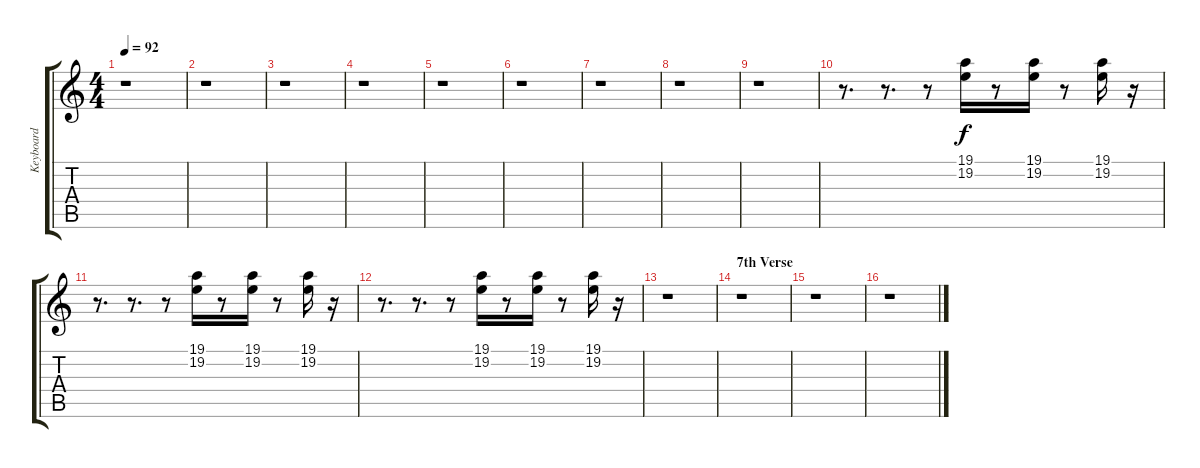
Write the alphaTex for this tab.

\track ("Keyboard" "Keyboard") {instrument stringensemble2}
\staff {score tabs}
\tuning (D4 A3 F3 C3 G2 D2) {hide}
\ts (4 4)
\tempo 92
\clef g2
\ks c
r.1{dy f} |
r.1 |
r.1 |
r.1 |
r.1 |
r.1 |
r.1 |
r.1 |
r.1 |
r.8{d volume 12 instrument stringensemble1} r.8{d} r.8 (19.1 19.2).16 r.8 (19.1 19.2).16 r.8 (19.1 19.2).16 r.16 |
r.8{d volume 12 instrument stringensemble1} r.8{d} r.8 (19.1 19.2).16 r.8 (19.1 19.2).16 r.8 (19.1 19.2).16 r.16 |
r.8{d volume 12 instrument stringensemble1} r.8{d} r.8 (19.1 19.2).16 r.8 (19.1 19.2).16 r.8 (19.1 19.2).16 r.16 |
r.1 |
\section ("" "7th Verse")
r.1 |
r.1 |
r.1
